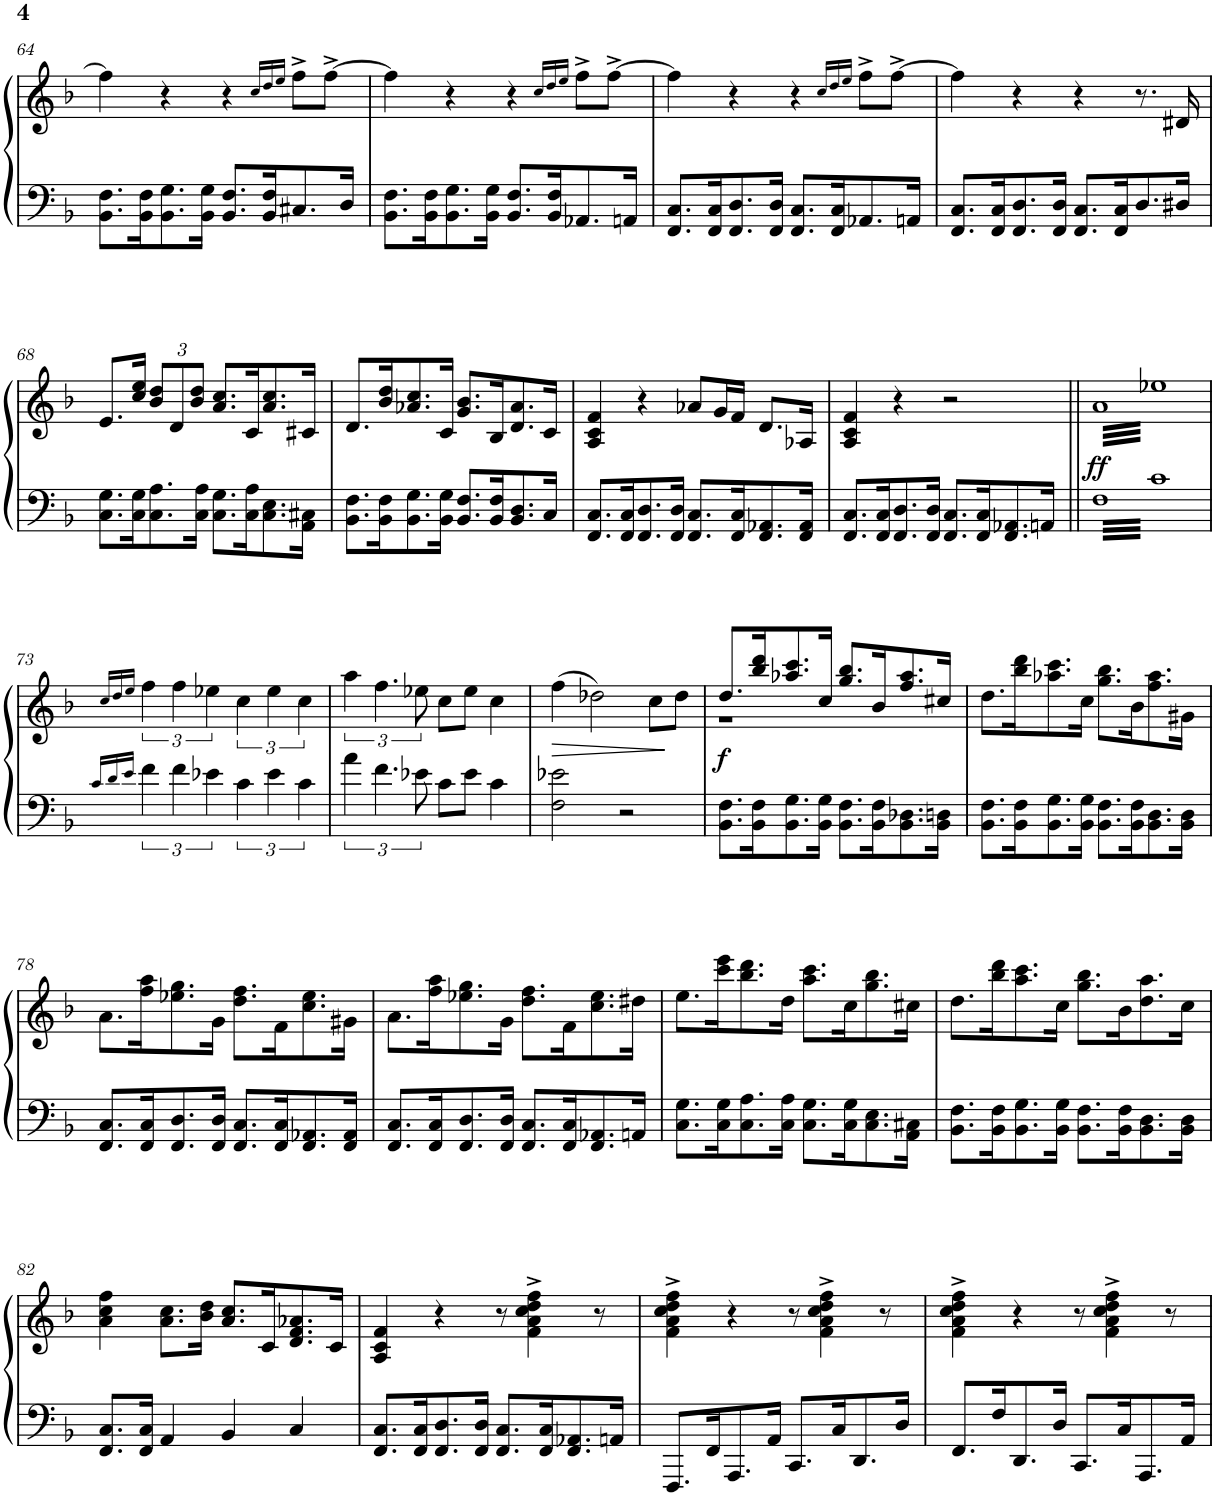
**kern	**kern	**dynam
*part1	*part1	*part1
*staff2	*staff1	*staff1/2
*I"Piano	*	*
*I'Pno.	*	*
!!LO:PB:g=z
*clefF4	*clefG2	*
*k[b-]	*k[b-]	*
*M2/2	*M2/2	*
*met(c|)	*met(c|)	*
=64	=64	=64
8.BB-\ 8.F\L	4ff\]	.
16BB-\ 16F\K	.	.
8.BB-\ 8.G\	4r	.
16BB-\ 16G\Jk	.	.
8.BB-/ 8.F/L	4r	.
16BB-/ 16F/K	.	.
.	16qcc/LL	.
.	16qdd/	.
.	16qee/JJ	.
8.C#X/	8ff^\L	.
.	[8ff^\J	.
16D/Jk	.	.
=65	=65	=65
8.BB-\ 8.F\L	4ff\]	.
16BB-\ 16F\K	.	.
8.BB-\ 8.G\	4r	.
16BB-\ 16G\Jk	.	.
8.BB-/ 8.F/L	4r	.
16BB-/ 16F/K	.	.
.	16qcc/LL	.
.	16qdd/	.
.	16qee/JJ	.
8.AA-X/	8ff^\L	.
.	[8ff^\J	.
16AAn/Jk	.	.
=66	=66	=66
8.FF/ 8.C/L	4ff\]	.
16FF/ 16C/K	.	.
8.FF/ 8.D/	4r	.
16FF/ 16D/Jk	.	.
8.FF/ 8.C/L	4r	.
16FF/ 16C/K	.	.
.	16qcc/LL	.
.	16qdd/	.
.	16qee/JJ	.
8.AA-X/	8ff^\L	.
.	[8ff^\J	.
16AAn/Jk	.	.
=67	=67	=67
8.FF/ 8.C/L	4ff\]	.
16FF/ 16C/K	.	.
8.FF/ 8.D/	4r	.
16FF/ 16D/Jk	.	.
8.FF/ 8.C/L	4r	.
16FF/ 16C/K	.	.
8.D/	8.r	.
16D#X/Jk	16d#X/	.
!!LO:LB:g=z
=68	=68	=68
8.C\ 8.G\L	8.e/L	.
16C\ 16G\K	16cc/ 16ee/Jk	.
*	*Xbrackettup	*
8.C\ 8.A\	12b-/ 12dd/L	.
.	12d/	.
.	12b-/ 12dd/J	.
16C\ 16A\Jk	.	.
8.C\ 8.G\L	8.a/ 8.cc/L	.
16C\ 16A\K	16c/K	.
8.C\ 8.E\	8.a/ 8.cc/	.
16AA\ 16C#X\Jk	16c#X/Jk	.
=69	=69	=69
8.BB-\ 8.F\L	8.d/L	.
16BB-\ 16F\K	16b-/ 16dd/K	.
8.BB-\ 8.G\	8.a-X/ 8.cc/	.
16BB-\ 16G\Jk	16c/Jk	.
8.BB-/ 8.F/L	8.g/ 8.b-/L	.
16BB-/ 16F/K	16B-/K	.
8.BB-/ 8.D/	8.d/ 8.a-/	.
16C/Jk	16c/Jk	.
=70	=70	=70
8.FF/ 8.C/L	4A/ 4c/ 4f/	.
16FF/ 16C/K	.	.
8.FF/ 8.D/	4r	.
16FF/ 16D/Jk	.	.
8.FF/ 8.C/L	8a-X/L	.
.	16g/L	.
16FF/ 16C/K	16f/JJ	.
8.FF/ 8.AA-X/	8.d/L	.
16FF/ 16AA-/Jk	16A-X/Jk	.
=71	=71	=71
8.FF/ 8.C/L	4A/ 4c/ 4f/	.
16FF/ 16C/K	.	.
8.FF/ 8.D/	4r	.
16FF/ 16D/Jk	.	.
8.FF/ 8.C/L	2r	.
16FF/ 16C/K	.	.
8.FF/ 8.AA-X/	.	.
16AAn/Jk	.	.
=72||	=72||	=72||
*	*brackettup	*
!	!	!LO:DY:b
*	*tremolo	*
3.F	64aLLLL	ff
.	64ee-X	.
.	64a	.
.	64ee-X	.
.	64a	.
.	64ee-X	.
.	64a	.
.	64ee-X	.
.	64a	.
.	64ee-X	.
.	64a	.
.	64ee-X	.
.	64a	.
.	64ee-X	.
.	64a	.
.	64ee-X	.
.	64a	.
.	64ee-X	.
.	64a	.
.	64ee-X	.
.	64a	.
.	64ee-X	.
.	64a	.
.	64ee-X	.
.	64a	.
.	64ee-X	.
.	64a	.
.	64ee-X	.
.	64a	.
.	64ee-X	.
.	64a	.
.	64ee-X	.
3.c	64a	.
.	64ee-X	.
.	64a	.
.	64ee-X	.
.	64a	.
.	64ee-X	.
.	64a	.
.	64ee-X	.
.	64a	.
.	64ee-X	.
.	64a	.
.	64ee-X	.
.	64a	.
.	64ee-X	.
.	64a	.
.	64ee-X	.
.	64a	.
.	64ee-X	.
.	64a	.
.	64ee-X	.
.	64a	.
.	64ee-X	.
.	64a	.
.	64ee-X	.
.	64a	.
.	64ee-X	.
.	64a	.
.	64ee-X	.
.	64a	.
.	64ee-X	.
.	64a	.
.	64ee-XJJJJ	.
*	*Xtremolo	*
!!LO:LB:g=z
=73	=73	=73
16qc/LL	16qcc/LL	.
16qd/	16qdd/	.
16qe/JJ	16qee/JJ	.
6f\	6ff\	.
.	.	.
.	.	.
.	.	.
.	.	.
.	.	.
.	.	.
.	.	.
.	.	.
.	.	.
.	.	.
6f\	6ff\	.
.	.	.
.	.	.
.	.	.
.	.	.
.	.	.
.	.	.
.	.	.
.	.	.
.	.	.
.	.	.
.	.	.
6e-X\	6ee-X\	.
.	.	.
.	.	.
.	.	.
.	.	.
.	.	.
.	.	.
.	.	.
.	.	.
.	.	.
.	.	.
6c\	6cc\	.
6e-\	6ee-\	.
6c\	6cc\	.
=74	=74	=74
6a\	6aa\	.
6.f\	6.ff\	.
12e-X\	12ee-X\	.
8c\L	8cc\L	.
8e-\J	8ee-\J	.
4c\	4cc\	.
=75	=75	=75
!	!	!LO:HP:b
2F\ 2e-X\	(4ff\	>
.	2dd-X\)	.
2r	.	.
.	8cc\L	.
.	8dd-\J	]
=76	=76	=76
*	*^	*
!	!	!	!LO:DY:b
8.BB-\ 8.F\L	8.dd/L	1r	f
16BB-\ 16F\K	16bb-/ 16ddd/K	.	.
8.BB-\ 8.G\	8.aa-X/ 8.ccc/	.	.
16BB-\ 16G\Jk	16cc/Jk	.	.
8.BB-\ 8.F\L	8.gg/ 8.bb-/L	.	.
16BB-\ 16F\K	16b-/K	.	.
8.BB-\ 8.D-X\	8.ff/ 8.aa-/	.	.
16BB-\ 16Dn\Jk	16cc#X/Jk	.	.
*	*v	*v	*
=77	=77	=77
8.BB-\ 8.F\L	8.dd\L	.
16BB-\ 16F\K	16bb-\ 16ddd\K	.
8.BB-\ 8.G\	8.aa-X\ 8.ccc\	.
16BB-\ 16G\Jk	16cc\Jk	.
8.BB-\ 8.F\L	8.gg\ 8.bb-\L	.
16BB-\ 16F\K	16b-\K	.
8.BB-\ 8.D\	8.ff\ 8.aa-\	.
16BB-\ 16D\Jk	16g#X\Jk	.
!!LO:LB:g=z
=78	=78	=78
8.FF/ 8.C/L	8.a\L	.
16FF/ 16C/K	16ff\ 16aa\K	.
8.FF/ 8.D/	8.ee-X\ 8.gg\	.
16FF/ 16D/Jk	16g\Jk	.
8.FF/ 8.C/L	8.dd\ 8.ff\L	.
16FF/ 16C/K	16f\K	.
8.FF/ 8.AA-X/	8.cc\ 8.ee-\	.
16FF/ 16AA-/Jk	16g#X\Jk	.
=79	=79	=79
8.FF/ 8.C/L	8.a\L	.
16FF/ 16C/K	16ff\ 16aa\K	.
8.FF/ 8.D/	8.ee-X\ 8.gg\	.
16FF/ 16D/Jk	16g\Jk	.
8.FF/ 8.C/L	8.dd\ 8.ff\L	.
16FF/ 16C/K	16f\K	.
8.FF/ 8.AA-X/	8.cc\ 8.ee-\	.
16AAn/Jk	16dd#X\Jk	.
=80	=80	=80
8.C\ 8.G\L	8.ee\L	.
16C\ 16G\K	16ccc\ 16eee\K	.
8.C\ 8.A\	8.bb-\ 8.ddd\	.
16C\ 16A\Jk	16dd\Jk	.
8.C\ 8.G\L	8.aa\ 8.ccc\L	.
16C\ 16G\K	16cc\K	.
8.C\ 8.E\	8.gg\ 8.bb-\	.
16AA\ 16C#X\Jk	16cc#X\Jk	.
=81	=81	=81
8.BB-\ 8.F\L	8.dd\L	.
16BB-\ 16F\K	16bb-\ 16ddd\K	.
8.BB-\ 8.G\	8.aa\ 8.ccc\	.
16BB-\ 16G\Jk	16cc\Jk	.
8.BB-\ 8.F\L	8.gg\ 8.bb-\L	.
16BB-\ 16F\K	16b-\K	.
8.BB-\ 8.D\	8.dd\ 8.aa\	.
16BB-\ 16D\Jk	16cc\Jk	.
!!LO:LB:g=z
=82	=82	=82
8.FF/ 8.C/L	4a\ 4cc\ 4ff\	.
16FF/ 16C/Jk	.	.
4AA/	8.a\ 8.cc\L	.
.	16b-\ 16dd\Jk	.
4BB-/	8.a/ 8.cc/L	.
.	16c/K	.
4C/	8.d/ 8.f/ 8.a-X/	.
.	16c/Jk	.
=83	=83	=83
8.FF/ 8.C/L	4A/ 4c/ 4f/	.
16FF/ 16C/K	.	.
8.FF/ 8.D/	4r	.
16FF/ 16D/Jk	.	.
8.FF/ 8.C/L	8r	.
.	4f\^ 4a\^ 4cc\^ 4dd\^ 4ff\^	.
16FF/ 16C/K	.	.
8.FF/ 8.AA-X/	.	.
.	8r	.
16AAn/Jk	.	.
=84	=84	=84
8.FFF/L	4f\^ 4a\^ 4cc\^ 4dd\^ 4ff\^	.
16FF/K	.	.
8.AAA/	4r	.
16AA/Jk	.	.
8.CC/L	8r	.
.	4f\^ 4a\^ 4cc\^ 4dd\^ 4ff\^	.
16C/K	.	.
8.DD/	.	.
.	8r	.
16D/Jk	.	.
=85	=85	=85
8.FF/L	4f\^ 4a\^ 4cc\^ 4dd\^ 4ff\^	.
16F/K	.	.
8.DD/	4r	.
16D/Jk	.	.
8.CC/L	8r	.
.	4f\^ 4a\^ 4cc\^ 4dd\^ 4ff\^	.
16C/K	.	.
8.AAA/	.	.
.	8r	.
16AA/Jk	.	.
=	=	=
*-	*-	*-
